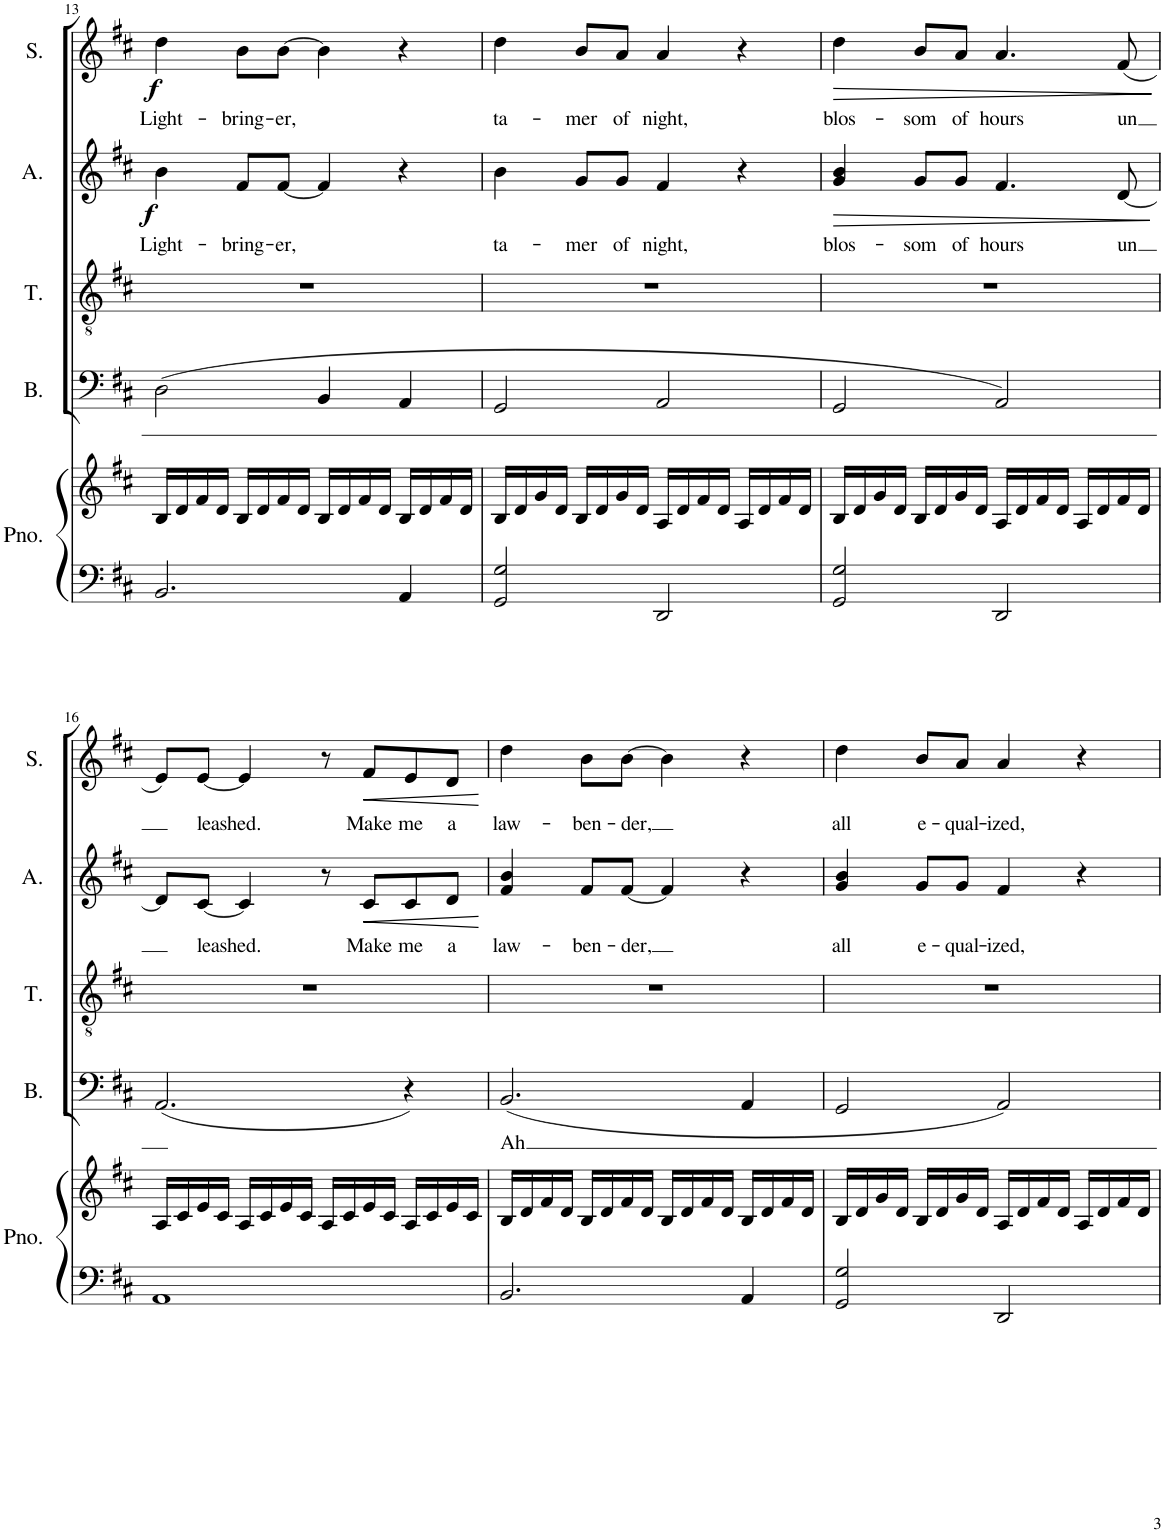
**kern	**kern	**kern	**text	**kern	**kern	**text	**dynam	**kern	**text	**dynam
*part5	*part5	*part4	*part4	*part3	*part2	*part2	*part2	*part1	*part1	*part1
*staff6	*staff5	*staff4	*staff4	*staff3	*staff2	*staff2	*staff2	*staff1	*staff1	*staff1
*I"Piano	*	*I"Bass	*	*I"Tenor	*I"Alto	*	*	*I"Soprano	*	*
*I'Pno.	*	*I'B.	*	*I'T.	*I'A.	*	*	*I'S.	*	*
!!LO:PB:g=z
*clefF4	*clefG2	*clefF4	*	*clefGv2	*clefG2	*	*	*clefG2	*	*
*k[f#c#]	*k[f#c#]	*k[f#c#]	*	*k[f#c#]	*k[f#c#]	*	*	*k[f#c#]	*	*
*M4/4	*M4/4	*M4/4	*	*M4/4	*M4/4	*	*	*M4/4	*	*
=13	=13	=13	=13	=13	=13	=13	=13	=13	=13	=13
!	!	!	!	!	!	!LO:LY:b	!LO:DY:b	!	!LO:LY:b	!LO:DY:b
2.BB/	16B/LL	(2D\	.	1r	4b\	Light-	f	4dd\	Light-	f
.	16d/	.	.	.	.	.	.	.	.	.
.	16f#/	.	.	.	.	.	.	.	.	.
.	16d/JJ	.	.	.	.	.	.	.	.	.
!	!	!	!	!	!	!LO:LY:b	!	!	!LO:LY:b	!
.	16B/LL	.	.	.	8f#/L	-bring-	.	8b\L	-bring-	.
.	16d/	.	.	.	.	.	.	.	.	.
!	!	!	!	!	!	!LO:LY:b	!	!	!LO:LY:b	!
.	16f#/	.	.	.	[8f#/J	-er,	.	[8b\J	-er,	.
.	16d/JJ	.	.	.	.	.	.	.	.	.
.	16B/LL	4BB/	.	.	4f#/]	.	.	4b\]	.	.
.	16d/	.	.	.	.	.	.	.	.	.
.	16f#/	.	.	.	.	.	.	.	.	.
.	16d/JJ	.	.	.	.	.	.	.	.	.
4AA/	16B/LL	4AA/	.	.	4r	.	.	4r	.	.
.	16d/	.	.	.	.	.	.	.	.	.
.	16f#/	.	.	.	.	.	.	.	.	.
.	16d/JJ	.	.	.	.	.	.	.	.	.
=14	=14	=14	=14	=14	=14	=14	=14	=14	=14	=14
!	!	!	!	!	!	!LO:LY:b	!	!	!LO:LY:b	!
2GG/ 2G/	16B/LL	2GG/	.	1r	4b\	ta-	.	4dd\	ta-	.
.	16d/	.	.	.	.	.	.	.	.	.
.	16g/	.	.	.	.	.	.	.	.	.
.	16d/JJ	.	.	.	.	.	.	.	.	.
!	!	!	!	!	!	!LO:LY:b	!	!	!LO:LY:b	!
.	16B/LL	.	.	.	8g/L	-mer	.	8b/L	-mer	.
.	16d/	.	.	.	.	.	.	.	.	.
!	!	!	!	!	!	!LO:LY:b	!	!	!LO:LY:b	!
.	16g/	.	.	.	8g/J	of	.	8a/J	of	.
.	16d/JJ	.	.	.	.	.	.	.	.	.
!	!	!	!	!	!	!LO:LY:b	!	!	!LO:LY:b	!
2DD/	16A/LL	2AA/	.	.	4f#/	night,	.	4a/	night,	.
.	16d/	.	.	.	.	.	.	.	.	.
.	16f#/	.	.	.	.	.	.	.	.	.
.	16d/JJ	.	.	.	.	.	.	.	.	.
.	16A/LL	.	.	.	4r	.	.	4r	.	.
.	16d/	.	.	.	.	.	.	.	.	.
.	16f#/	.	.	.	.	.	.	.	.	.
.	16d/JJ	.	.	.	.	.	.	.	.	.
=15	=15	=15	=15	=15	=15	=15	=15	=15	=15	=15
!	!	!	!	!	!	!LO:LY:b	!LO:HP:b	!	!LO:LY:b	!LO:HP:b
2GG/ 2G/	16B/LL	2GG/	.	1r	4g/ 4b/	blos-	>	4dd\	blos-	>
.	16d/	.	.	.	.	.	.	.	.	.
.	16g/	.	.	.	.	.	.	.	.	.
.	16d/JJ	.	.	.	.	.	.	.	.	.
!	!	!	!	!	!	!LO:LY:b	!	!	!LO:LY:b	!
.	16B/LL	.	.	.	8g/L	-som	.	8b/L	-som	.
.	16d/	.	.	.	.	.	.	.	.	.
!	!	!	!	!	!	!LO:LY:b	!	!	!LO:LY:b	!
.	16g/	.	.	.	8g/J	of	.	8a/J	of	.
.	16d/JJ	.	.	.	.	.	.	.	.	.
!	!	!	!	!	!	!LO:LY:b	!	!	!LO:LY:b	!
2DD/	16A/LL	2AA/)	.	.	4.f#/	hours	.	4.a/	hours	.
.	16d/	.	.	.	.	.	.	.	.	.
.	16f#/	.	.	.	.	.	.	.	.	.
.	16d/JJ	.	.	.	.	.	.	.	.	.
.	16A/LL	.	.	.	.	.	.	.	.	.
.	16d/	.	.	.	.	.	.	.	.	.
!	!	!	!	!	!	!LO:LY:b	!	!	!LO:LY:b	!
.	16f#/	.	.	.	[8d/	un	.	(8f#/	un	.
.	16d/JJ	.	.	.	.	.	.	.	.	.
.	.	.	.	.	.	.	]	.	.	]
!!LO:LB:g=z
=16	=16	=16	=16	=16	=16	=16	=16	=16	=16	=16
1AA	16A/LL	(2.AA/	.	1r	8d/L]	.	.	8e/L)	.	.
.	16c#/	.	.	.	.	.	.	.	.	.
!	!	!	!	!	!	!LO:LY:b	!	!	!LO:LY:b	!
.	16e/	.	.	.	[8c#/J	leashed.	.	[8e/J	leashed.	.
.	16c#/JJ	.	.	.	.	.	.	.	.	.
.	16A/LL	.	.	.	4c#/]	.	.	4e/]	.	.
.	16c#/	.	.	.	.	.	.	.	.	.
.	16e/	.	.	.	.	.	.	.	.	.
.	16c#/JJ	.	.	.	.	.	.	.	.	.
.	16A/LL	.	.	.	8r	.	.	8r	.	.
.	16c#/	.	.	.	.	.	.	.	.	.
!	!	!	!	!	!	!LO:LY:b	!LO:HP:b	!	!LO:LY:b	!LO:HP:b
.	16e/	.	.	.	8c#/L	Make	<	8f#/L	Make	<
.	16c#/JJ	.	.	.	.	.	.	.	.	.
!	!	!	!	!	!	!LO:LY:b	!	!	!LO:LY:b	!
.	16A/LL	4r)	.	.	8c#/	me	.	8e/	me	.
.	16c#/	.	.	.	.	.	.	.	.	.
!	!	!	!	!	!	!LO:LY:b	!	!	!LO:LY:b	!
.	16e/	.	.	.	8d/J	a	.	8d/J	a	.
.	16c#/JJ	.	.	.	.	.	.	.	.	.
.	.	.	.	.	.	.	[	.	.	[
=17	=17	=17	=17	=17	=17	=17	=17	=17	=17	=17
!	!	!	!LO:LY:b	!	!	!LO:LY:b	!	!	!LO:LY:b	!
2.BB/	16B/LL	(2.BB/	Ah	1r	4f#/ 4b/	law-	.	4dd\	law-	.
.	16d/	.	.	.	.	.	.	.	.	.
.	16f#/	.	.	.	.	.	.	.	.	.
.	16d/JJ	.	.	.	.	.	.	.	.	.
!	!	!	!	!	!	!LO:LY:b	!	!	!LO:LY:b	!
.	16B/LL	.	.	.	8f#/L	-ben-	.	8b\L	-ben-	.
.	16d/	.	.	.	.	.	.	.	.	.
!	!	!	!	!	!	!LO:LY:b	!	!	!LO:LY:b	!
.	16f#/	.	.	.	[8f#/J	-der,	.	[8b\J	-der,	.
.	16d/JJ	.	.	.	.	.	.	.	.	.
.	16B/LL	.	.	.	4f#/]	.	.	4b\]	.	.
.	16d/	.	.	.	.	.	.	.	.	.
.	16f#/	.	.	.	.	.	.	.	.	.
.	16d/JJ	.	.	.	.	.	.	.	.	.
4AA/	16B/LL	4AA/	.	.	4r	.	.	4r	.	.
.	16d/	.	.	.	.	.	.	.	.	.
.	16f#/	.	.	.	.	.	.	.	.	.
.	16d/JJ	.	.	.	.	.	.	.	.	.
=18	=18	=18	=18	=18	=18	=18	=18	=18	=18	=18
!	!	!	!	!	!	!LO:LY:b	!	!	!LO:LY:b	!
2GG/ 2G/	16B/LL	2GG/	.	1r	4g/ 4b/	all	.	4dd\	all	.
.	16d/	.	.	.	.	.	.	.	.	.
.	16g/	.	.	.	.	.	.	.	.	.
.	16d/JJ	.	.	.	.	.	.	.	.	.
!	!	!	!	!	!	!LO:LY:b	!	!	!LO:LY:b	!
.	16B/LL	.	.	.	8g/L	e-	.	8b/L	e-	.
.	16d/	.	.	.	.	.	.	.	.	.
!	!	!	!	!	!	!LO:LY:b	!	!	!LO:LY:b	!
.	16g/	.	.	.	8g/J	-qual-	.	8a/J	-qual-	.
.	16d/JJ	.	.	.	.	.	.	.	.	.
!	!	!	!	!	!	!LO:LY:b	!	!	!LO:LY:b	!
2DD/	16A/LL	2AA/)	.	.	4f#/	-ized,	.	4a/	-ized,	.
.	16d/	.	.	.	.	.	.	.	.	.
.	16f#/	.	.	.	.	.	.	.	.	.
.	16d/JJ	.	.	.	.	.	.	.	.	.
.	16A/LL	.	.	.	4r	.	.	4r	.	.
.	16d/	.	.	.	.	.	.	.	.	.
.	16f#/	.	.	.	.	.	.	.	.	.
.	16d/JJ	.	.	.	.	.	.	.	.	.
=	=	=	=	=	=	=	=	=	=	=
*-	*-	*-	*-	*-	*-	*-	*-	*-	*-	*-
